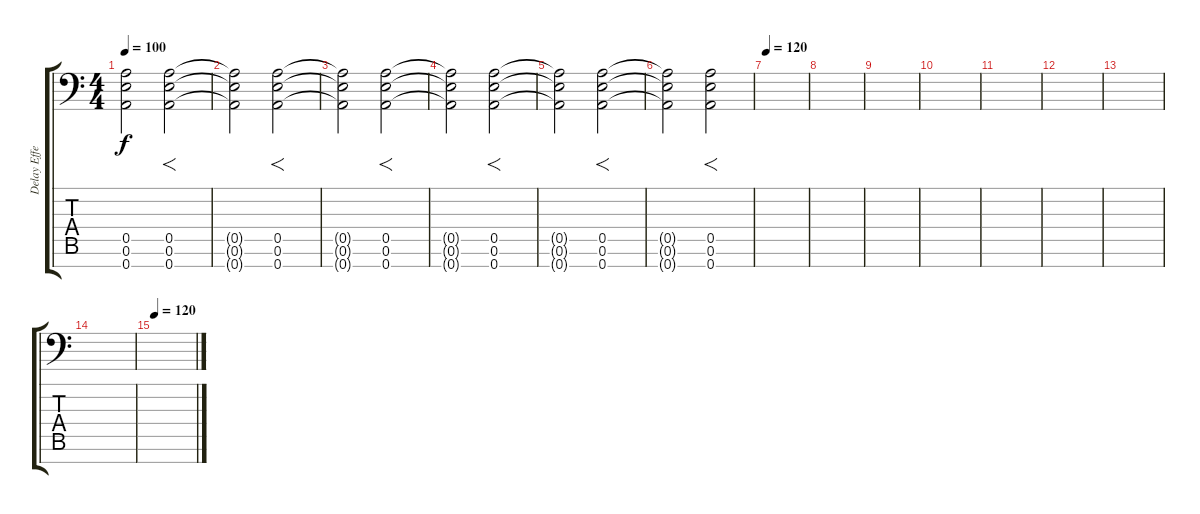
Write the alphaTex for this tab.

\track ("Delay Effect 2" "Delay Effe") {instrument distortionguitar}
\staff {score tabs}
\tuning (E4 B3 G3 D3 A2 E2 A1) {hide}
\ts (4 4)
\tempo 100
\clef f4
\ks c
(0.5{t} 0.6{t} 0.7{t}).2{dy f} (0.5 0.6 0.7).2{f} |
(0.5{t} 0.6{t} 0.7{t}).2 (0.5 0.6 0.7).2{f} |
(0.5{t} 0.6{t} 0.7{t}).2 (0.5 0.6 0.7).2{f} |
(0.5{t} 0.6{t} 0.7{t}).2 (0.5 0.6 0.7).2{f} |
(0.5{t} 0.6{t} 0.7{t}).2 (0.5 0.6 0.7).2{f} |
(0.5{t} 0.6{t} 0.7{t}).2 (0.5 0.6 0.7).2{f} |
\tempo 120
|
|
|
|
|
|
|
|
\tempo 120
